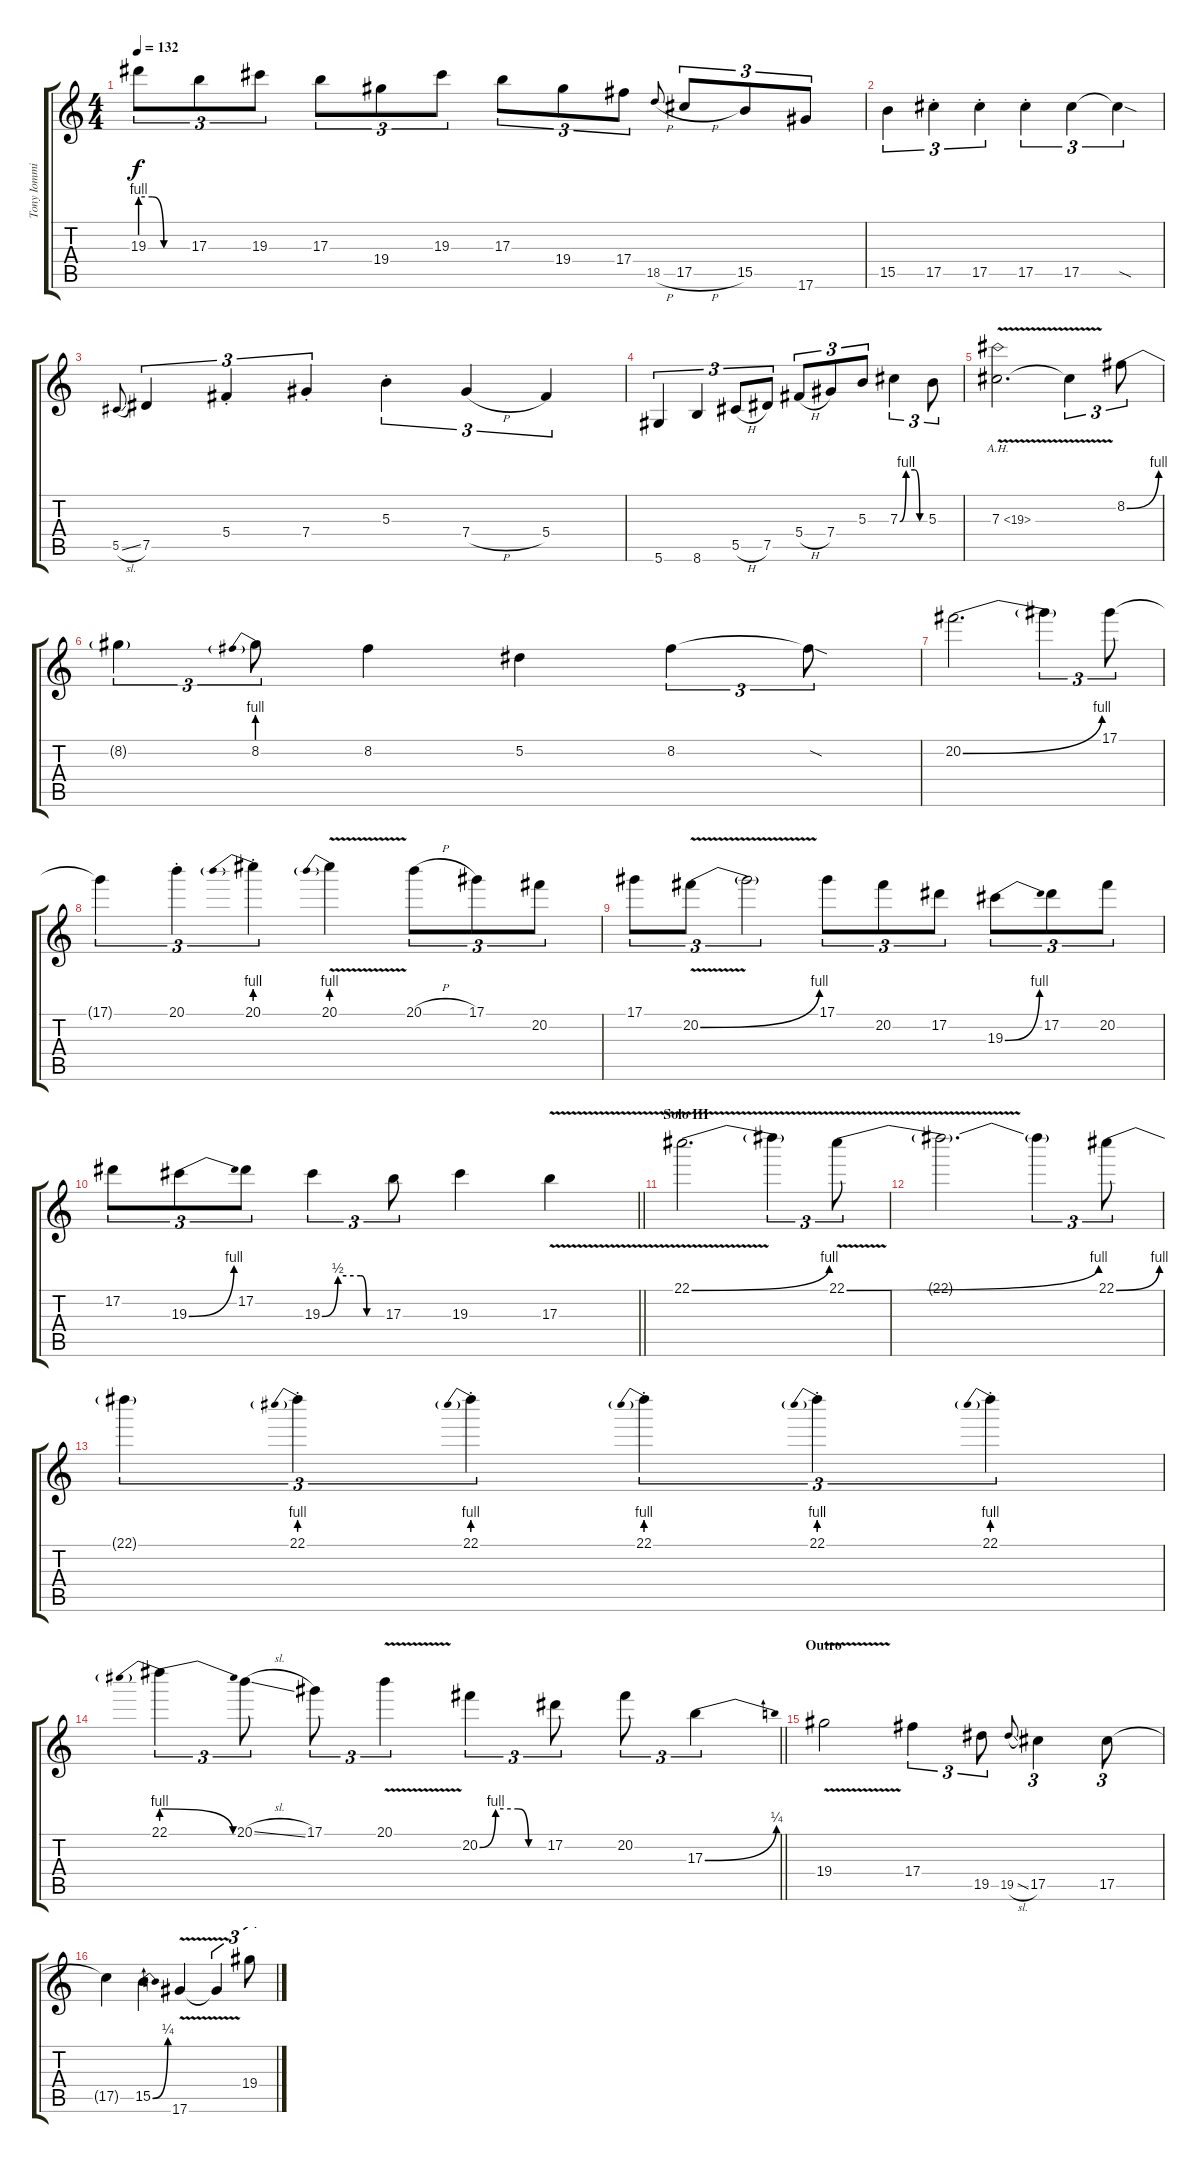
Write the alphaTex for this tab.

\track ("Tony Iommi - Lead" "Tony Iommi") {instrument distortionguitar}
\staff {score tabs}
\tuning (Eb4 Bb3 Gb3 Db3 Ab2 Eb2) {hide}
\ts (4 4)
\tempo 132
\clef g2
\ks c
19.3{be (custom 0 4 15 4 30 0 60 0)}.8{tu (3 2) dy f} 17.3.8{tu (3 2)} 19.3.8{tu (3 2)} 17.3.8{tu (3 2)} 19.4.8{tu (3 2)} 19.3.8{tu (3 2)} 17.3.8{tu (3 2)} 19.4.8{tu (3 2)} 17.4.8{tu (3 2)} 18.5{h}.8{gr onbeat} 17.5{h}.8{tu (3 2)} 15.5.8{tu (3 2)} 17.6.8{tu (3 2)} |
15.5.4{tu (3 2)} 17.5{st}.4{tu (3 2)} 17.5{st}.4{tu (3 2)} 17.5{st}.4{tu (3 2)} 17.5.4{tu (3 2)} 17.5{sod t}.4{tu (3 2)} |
5.5{sl}.8{gr onbeat} 7.5.4{tu (3 2)} 5.4{st}.4{tu (3 2)} 7.4{st}.4{tu (3 2)} 5.3{st}.4{tu (3 2)} 7.4{h}.4{tu (3 2)} 5.4.4{tu (3 2)} |
5.6.4{tu (3 2)} 8.6.4{tu (3 2)} 5.5{h}.8{tu (3 2)} 7.5.8{tu (3 2)} 5.4{h}.8{tu (3 2)} 7.4.8{tu (3 2)} 5.3.8{tu (3 2)} 7.3{be (custom 0 0 15 4 36 4 48 0 60 0)}.4{tu (3 2)} 5.3.8{tu (3 2)} |
7.3{ah 12 v}.2{d} 7.3{t}.4{tu (3 2)} 8.2{be (bend 0 0 60 4)}.8{tu (3 2)} |
8.2{t}.4{tu (3 2)} 8.2{be (prebend 0 4 60 4)}.8{tu (3 2)} 8.2.4 5.2.4 8.2.4{tu (3 2)} 8.2{sod t}.8{tu (3 2)} |
20.2{be (bend 0 0 60 4)}.2{d} 20.2{t}.4{tu (3 2)} 17.1.8{tu (3 2)} |
17.1{t}.4{tu (3 2)} 20.1{st}.4{tu (3 2)} 20.1{be (prebend 0 4 60 4) st}.4{tu (3 2)} 20.1{be (prebend 0 4 60 4) v}.4 20.1{h}.8{tu (3 2)} 17.1.8{tu (3 2)} 20.2.8{tu (3 2)} |
17.1.8{tu (3 2)} 20.2{be (bend 0 0 60 4) v}.8{tu (3 2)} 20.2{t}.2{tu (3 2)} 17.1.8{tu (3 2)} 20.2.8{tu (3 2)} 17.2.8{tu (3 2)} 19.3{be (bend 0 0 60 4)}.8{tu (3 2)} 17.2.8{tu (3 2)} 20.2.8{tu (3 2)} |
\barLineRight lightlight
17.2.8{tu (3 2)} 19.3{be (bend 0 0 60 4)}.8{tu (3 2)} 17.2.8{tu (3 2)} 19.3{be (custom 0 0 16 2 39 2 45 0 60 0)}.4{tu (3 2)} 17.3.8{tu (3 2)} 19.3.4 17.3{v}.4 |
\section ("" "Solo III")
22.1{be (bend 0 0 60 4) v}.2{d} 22.1{t}.4{tu (3 2)} 22.1{be (bend 0 0 60 4) v}.8{tu (3 2)} |
22.1{t}.2{d} 22.1{t}.4{tu (3 2)} 22.1{be (bend 0 0 60 4)}.8{tu (3 2)} |
22.1{t}.4{tu (3 2)} 22.1{be (prebend 0 4 60 4) st}.4{tu (3 2)} 22.1{be (prebend 0 4 60 4) st}.4{tu (3 2)} 22.1{be (prebend 0 4 60 4) st}.4{tu (3 2)} 22.1{be (prebend 0 4 60 4) st}.4{tu (3 2)} 22.1{be (prebend 0 4 60 4) st}.4{tu (3 2)} |
\barLineRight lightlight
22.1{be (prebendrelease 0 4 60 0)}.4{tu (3 2)} 20.1{sl}.8{tu (3 2)} 17.1.8{tu (3 2)} 20.1{v}.4{tu (3 2)} 20.2{be (custom 0 0 15 4 36 4 46 0 60 0)}.4{tu (3 2)} 17.2.8{tu (3 2)} 20.2.8{tu (3 2)} 17.3{be (bend 0 0 60 1)}.4{tu (3 2)} |
\section ("" "Outro")
19.4{v}.2 17.4.4{tu (3 2)} 19.5.8{tu (3 2)} 19.5{sl}.8{gr onbeat} 17.5.4{tu (3 2)} 17.5.8{tu (3 2)} |
17.5{t}.4 15.5{be (bend 0 0 60 1)}.4 17.6{v}.4 17.6{t}.4{tu (3 2)} 19.4.8{tu (3 2)}
